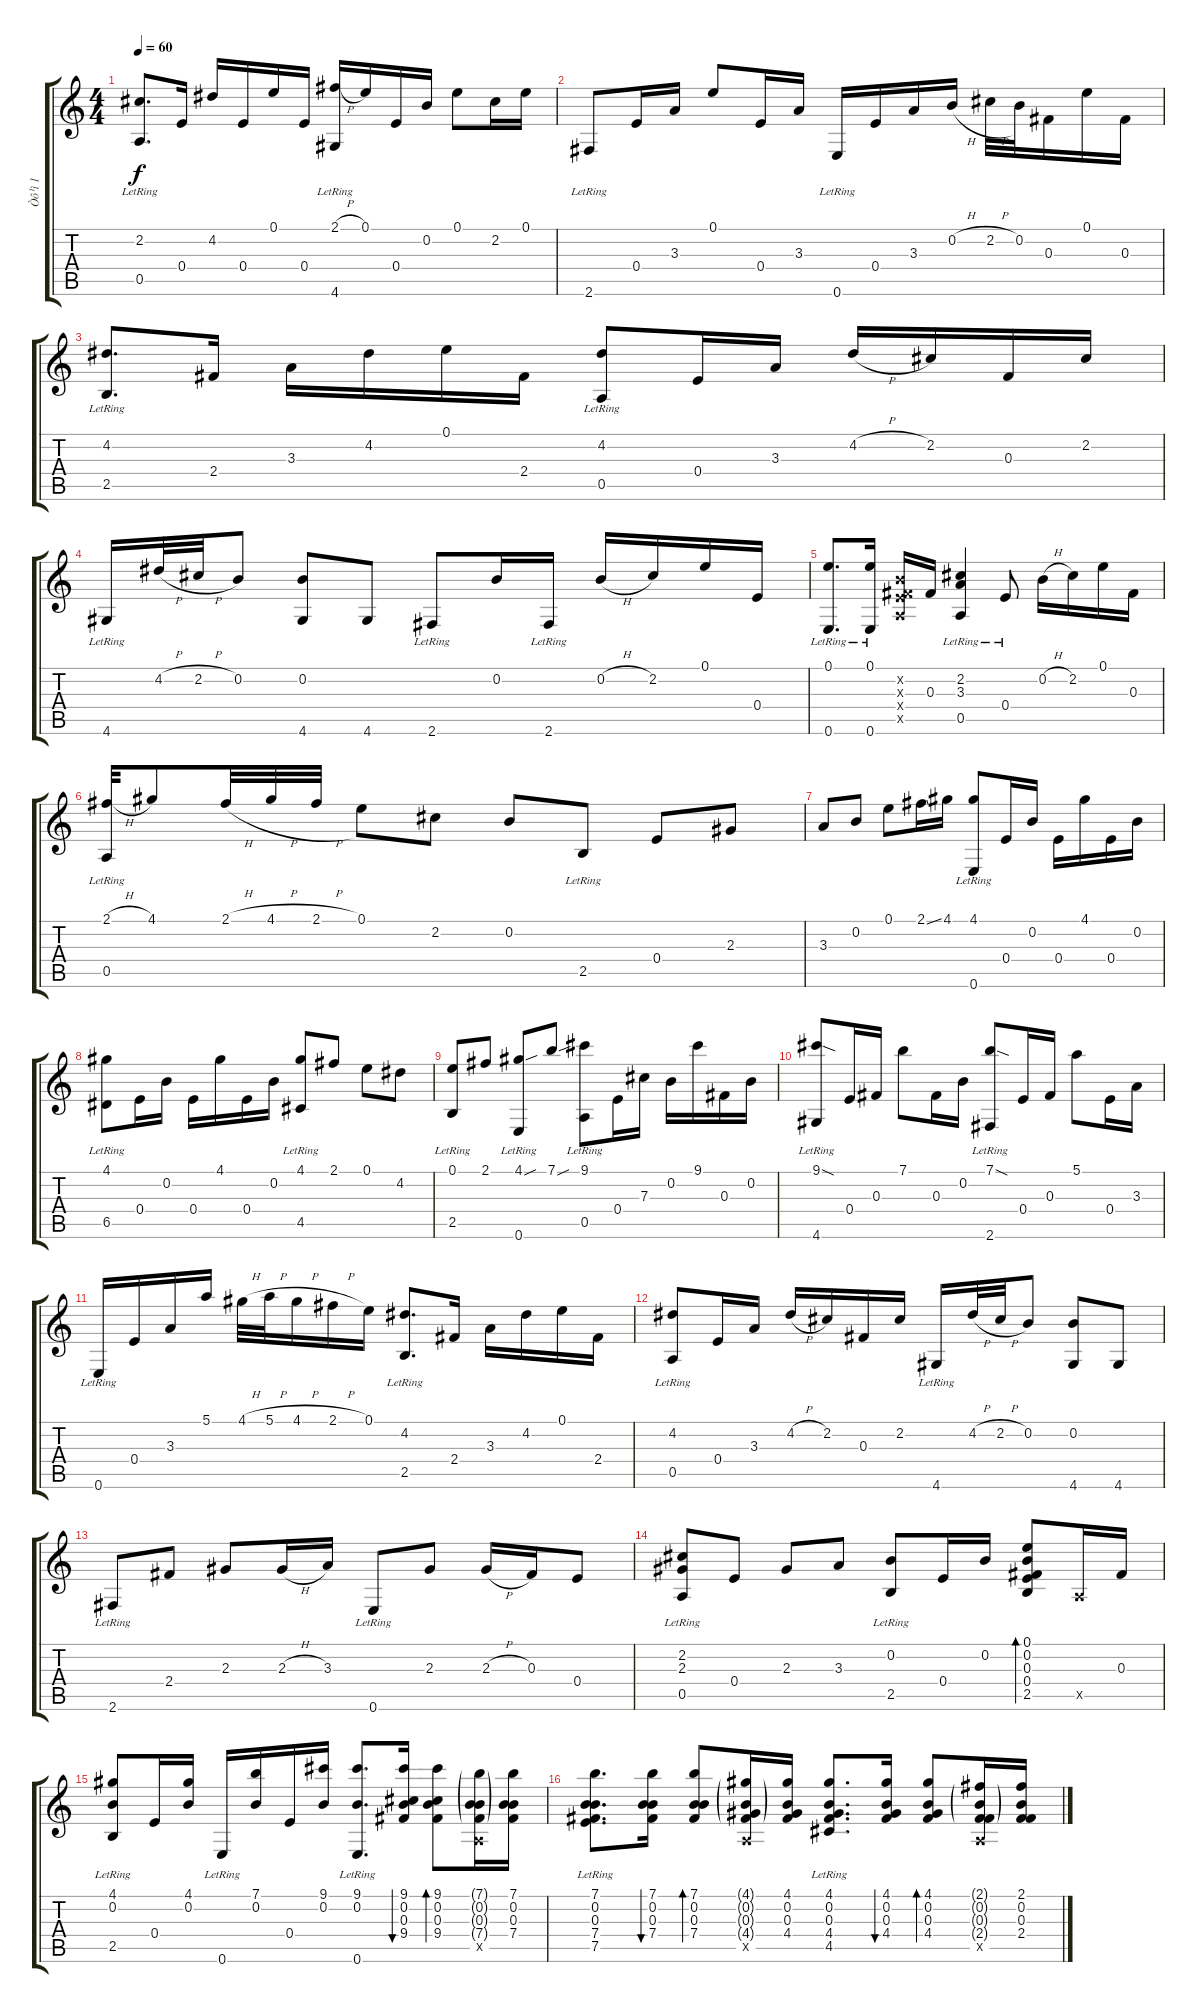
\track ("Òô¹ì 1" "Òô¹ì 1") {instrument acousticguitarsteel}
\staff {score tabs}
\tuning (E4 B3 Gb3 E3 A2 E2) {hide}
\ts (4 4)
\tempo 60
\clef g2
\ks c
(2.2 0.5{lr}).8{d dy f} 0.4.16 4.2.16 0.4.16 0.1.16 0.4.16 (2.1{h} 4.6{lr}).16 0.1.16 0.4.16 0.2.16 0.1.8 2.2.16 0.1.16 |
2.6{lr}.8 0.4.16 3.3.16 0.1.8 0.4.16 3.3.16 0.6{lr}.16 0.4.16 3.3.16 0.2{h}.16 2.2{h}.32 0.2.32 0.3.16 0.1.16 0.3.16 |
(4.2 2.5{lr}).8{d} 2.4.16 3.3.16 4.2.16 0.1.16 2.4.16 (4.2 0.5{lr}).8 0.4.16 3.3.16 4.2{h}.16 2.2.16 0.3.16 2.2.16 |
4.6{lr}.16 4.2{h}.32 2.2{h}.32 0.2.8 (0.2 4.6).8 4.6.8 2.6{lr}.8 0.2.16 2.6{lr}.16 0.2{h}.16 2.2.16 0.1.16 0.4.16 |
(0.1 0.6{lr}).8{d} (0.1 0.6{lr}).16 (0.2{x} 0.3{x} 0.4{x} 0.5{x}).16 0.3.16 (2.2 3.3 0.5{lr}).4 0.4{lr}.8 0.2{h}.16 2.2.16 0.1.16 0.3.16 |
(2.1{h} 0.5{lr}).32 4.1.8 2.1{h}.32 4.1{h}.32 2.1{h}.32 0.1.8 2.2.8 0.2.8 2.5{lr}.8 0.4.8 2.3.8 |
3.3.8 0.2.8 0.1.8 2.1{ss}.16 4.1.16 (4.1 0.6{lr}).8 0.4.16 0.2.16 0.4.16 4.1.16 0.4.16 0.2.16 |
(4.1 6.5{lr}).8 0.4.16 0.2.16 0.4.16 4.1.16 0.4.16 0.2.16 (4.1 4.5{lr}).8 2.1.8 0.1.8 4.2.8 |
(0.1 2.5{lr}).8 2.1.8 (4.1{sou} 0.6{lr}).8 7.1{sou}.8 (9.1 0.5{lr}).8 0.4.16 7.3.16 0.2.16 9.1.16 0.3.16 0.2.16 |
(9.1{sod} 4.6{lr}).8 0.4.16 0.3.16 7.1.8 0.3.16 0.2.16 (7.1{sod} 2.6{lr}).8 0.4.16 0.3.16 5.1.8 0.4.16 3.3.16 |
0.6{lr}.16 0.4.16 3.3.16 5.1.16 4.1{h}.32 5.1{h}.32 4.1{h}.16 2.1{h}.16 0.1.16 (4.2 2.5{lr}).8{d} 2.4.16 3.3.16 4.2.16 0.1.16 2.4.16 |
(4.2 0.5{lr}).8 0.4.16 3.3.16 4.2{h}.16 2.2.16 0.3.16 2.2.16 4.6{lr}.16 4.2{h}.32 2.2{h}.32 0.2.8 (0.2 4.6).8 4.6.8 |
2.6{lr}.8 2.4.8 2.3.8 2.3{h}.16 3.3.16 0.6{lr}.8 2.3.8 2.3{h}.16 0.3.16 0.4.8 |
(2.2 2.3 0.5{lr}).8 0.4.8 2.3.8 3.3.8 (0.2 2.5{lr}).8 0.4.16 0.2.16 (0.1 0.2 0.3 0.4 2.5).8{bd 60} 0.5{x}.16 0.3.16 |
(4.1 0.2 2.5{lr}).8 0.4.16 (4.1 0.2).16 0.6{lr}.16 (7.1 0.2).16 0.4.16 (9.1 0.2).16 (9.1 0.2 0.6{lr}).8{d} (9.1 0.2 0.3 9.4).16{bu 60} (9.1 0.2 0.3 9.4).8{bd 60} (7.1{g} 0.2{g} 0.3{g} 7.4{g} 0.5{x}).16 (7.1 0.2 0.3 7.4).16 |
(7.1 0.2 0.3 7.4 7.5{lr}).8{d} (7.1 0.2 0.3 7.4).16{bu 60} (7.1 0.2 0.3 7.4).8{bd 60} (4.1{g} 0.2{g} 0.3{g} 4.4{g} 0.5{x}).16 (4.1 0.2 0.3 4.4).16 (4.1 0.2 0.3 4.4 4.5{lr}).8{d} (4.1 0.2 0.3 4.4).16{bu 60} (4.1 0.2 0.3 4.4).8{bd 60} (2.1{g} 0.2{g} 0.3{g} 2.4{g} 0.5{x}).16 (2.1 0.2 0.3 2.4).16
